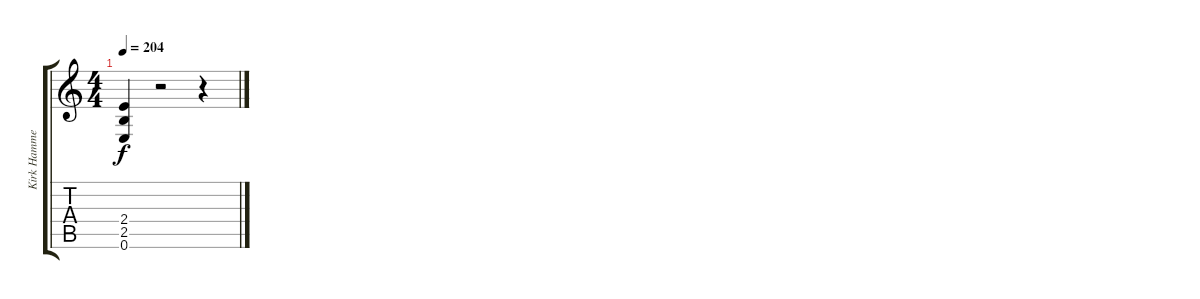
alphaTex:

\track ("Kirk Hammet (Guitar 2)" "Kirk Hamme") {instrument distortionguitar}
\staff {score tabs}
\tuning (E4 B3 G3 D3 A2 E2) {hide}
\ts (4 4)
\tempo 204
\clef g2
\ks c
(2.4 2.5 0.6).4{dy f} r.2 r.4
